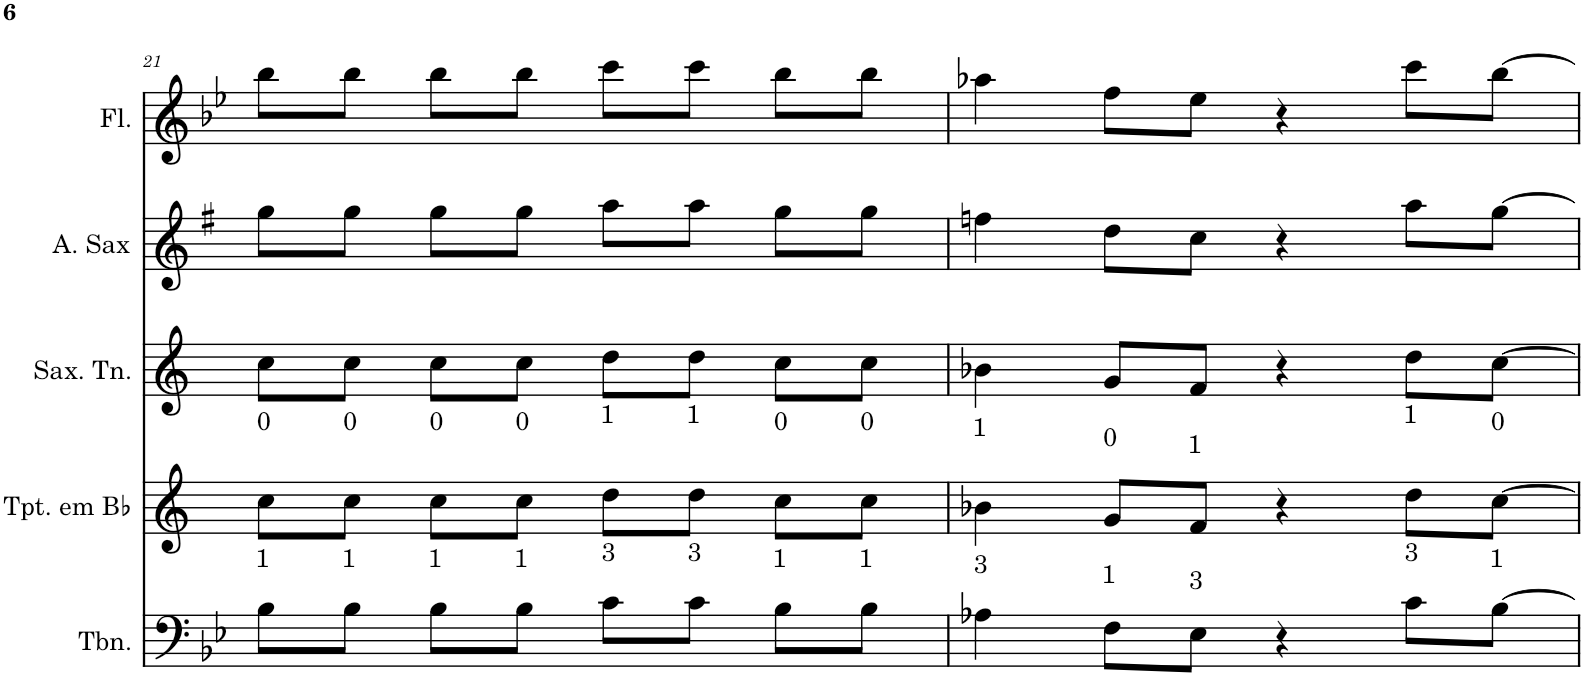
**kern	**kern	**kern	**kern	**kern
*part5	*part4	*part3	*part2	*part1
*staff5	*staff4	*staff3	*staff2	*staff1
*I"Trombone	*I"Trompete em Bb	*I"Saxofone Tenor	*I"Saxofone Alto	*I"Flauta Transversal
*I'Tbn.	*I'Tpt. em Bb	*I'Sax. Tn.	*	*I'Fl.
!!LO:PB:g=z
*clefF4	*clefG2	*clefG2	*clefG2	*clefG2
*	*Trd1c2	*Trd8c14	*Trd5c9	*
*k[b-e-]	*k[]	*k[]	*k[f#]	*k[b-e-]
*M4/4	*M4/4	*M4/4	*M4/4	*M4/4
=21	=21	=21	=21	=21
!	!LO:TX:a:t=0	!	!	!
!LO:TX:a:t=1	!	!	!	!
8B-\L	8cc\L	8cc\L	8gg\L	8bb-\L
!	!LO:TX:a:t=0	!	!	!
!LO:TX:a:t=1	!	!	!	!
8B-\J	8cc\J	8cc\J	8gg\J	8bb-\J
!	!LO:TX:a:t=0	!	!	!
!LO:TX:a:t=1	!	!	!	!
8B-\L	8cc\L	8cc\L	8gg\L	8bb-\L
!	!LO:TX:a:t=0	!	!	!
!LO:TX:a:t=1	!	!	!	!
8B-\J	8cc\J	8cc\J	8gg\J	8bb-\J
!	!LO:TX:a:t=1	!	!	!
!LO:TX:a:t=3	!	!	!	!
8c\L	8dd\L	8dd\L	8aa\L	8ccc\L
!	!LO:TX:a:t=1	!	!	!
!LO:TX:a:t=3	!	!	!	!
8c\J	8dd\J	8dd\J	8aa\J	8ccc\J
!	!LO:TX:a:t=0	!	!	!
!LO:TX:a:t=1	!	!	!	!
8B-\L	8cc\L	8cc\L	8gg\L	8bb-\L
!	!LO:TX:a:t=0	!	!	!
!LO:TX:a:t=1	!	!	!	!
8B-\J	8cc\J	8cc\J	8gg\J	8bb-\J
=22	=22	=22	=22	=22
!	!LO:TX:a:t=1	!	!	!
!LO:TX:a:t=3	!	!	!	!
4A-X\	4b-X\	4b-X\	4ffn\	4aa-X\
!	!LO:TX:a:t=0	!	!	!
!LO:TX:a:t=1	!	!	!	!
8F\L	8g/L	8g/L	8dd\L	8ff\L
!	!LO:TX:a:t=1	!	!	!
!LO:TX:a:t=3	!	!	!	!
8E-\J	8f/J	8f/J	8cc\J	8ee-\J
4r	4r	4r	4r	4r
!	!LO:TX:a:t=1	!	!	!
!LO:TX:a:t=3	!	!	!	!
8c\L	8dd\L	8dd\L	8aa\L	8ccc\L
!	!LO:TX:a:t=0	!	!	!
!LO:TX:a:t=1	!	!	!	!
[8B-\J	[8cc\J	[8cc\J	[8gg\J	[8bb-\J
=	=	=	=	=
*-	*-	*-	*-	*-
